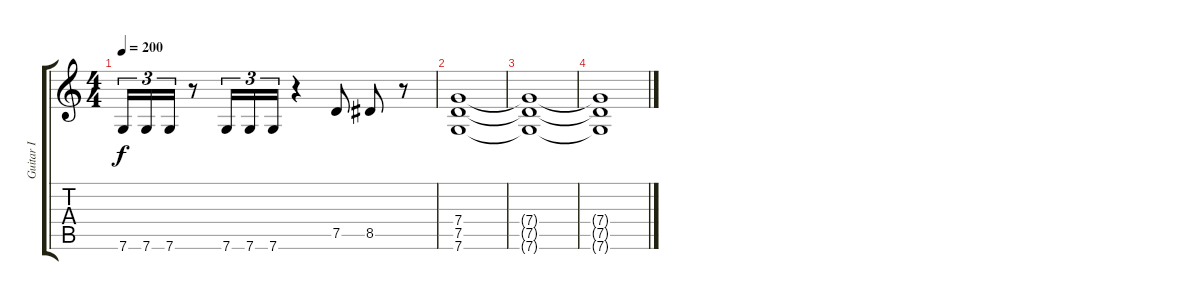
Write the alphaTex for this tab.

\track ("Guitar I" "Guitar I") {instrument distortionguitar}
\staff {score tabs}
\tuning (D4 A3 F3 C3 G2 C2) {hide}
\ts (4 4)
\tempo 200
\clef g2
\ks c
7.6.16{tu (3 2) dy f} 7.6.16{tu (3 2)} 7.6.16{tu (3 2)} r.8 7.6.16{tu (3 2)} 7.6.16{tu (3 2)} 7.6.16{tu (3 2)} r.4 7.5.8 8.5.8 r.8 |
(7.4 7.5 7.6).1{volume 15} |
(7.4{t} 7.5{t} 7.6{t}).1 |
(7.4{t} 7.5{t} 7.6{t}).1
